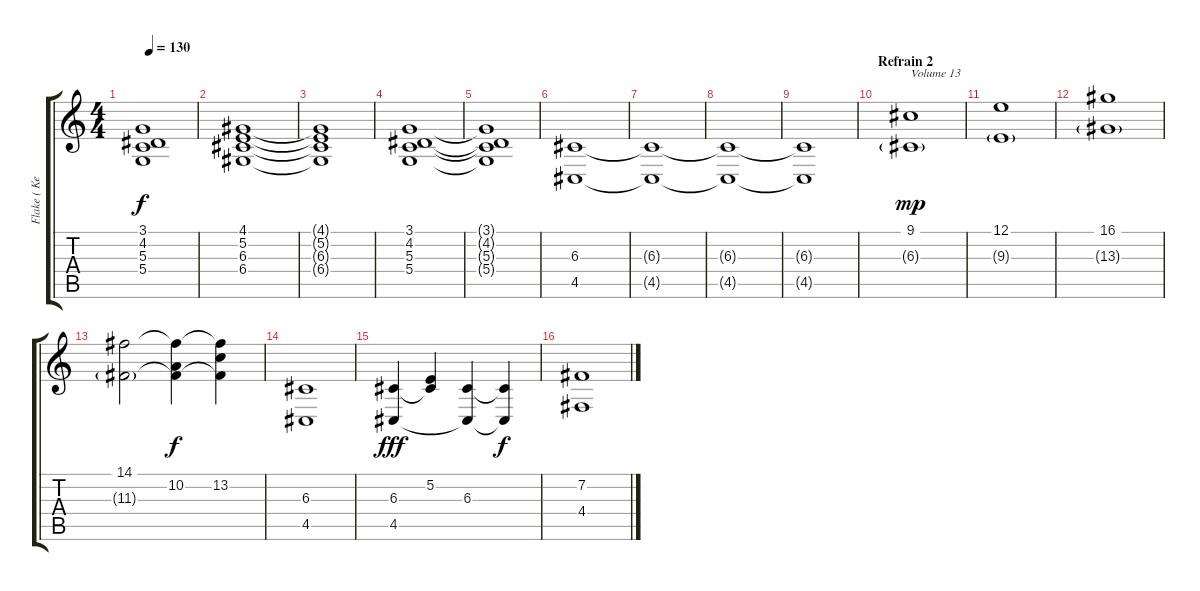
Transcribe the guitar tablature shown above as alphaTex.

\track ("Flake ( Keys 3 )" "Flake ( Ke") {instrument stringensemble1}
\staff {score tabs}
\tuning (E4 B3 G3 D3 A2 E2) {hide}
\ts (4 4)
\tempo 130
\clef g2
\ks c
(3.1{t} 4.2{t} 5.3{t} 5.4{t}).1{dy f} |
(4.1 5.2 6.3 6.4).1 |
(4.1{t} 5.2{t} 6.3{t} 6.4{t}).1 |
(3.1 4.2 5.3 5.4).1 |
(3.1{t} 4.2{t} 5.3{t} 5.4{t}).1 |
(6.3 4.5).1 |
(6.3{t} 4.5{t}).1 |
(6.3{t} 4.5{t}).1 |
(6.3{t} 4.5{t}).1 |
\section ("" "Refrain 2")
(9.1 6.3{g}).1{txt "Volume 13" dy mp volume 13} |
(12.1 9.3{g}).1 |
(16.1 13.3{g}).1 |
(14.1 11.3{g}).2 (14.1{t} 10.2 11.3{t}).4{dy f} (14.1{t} 13.2 11.3{t}).4 |
(6.3 4.5).1 |
(6.3 4.5).4{dy fff} (5.2 6.3{t}).4 (6.3 4.5{t}).4 (6.3{t} 4.5{t}).4{dy f} |
(7.2 4.4).1
